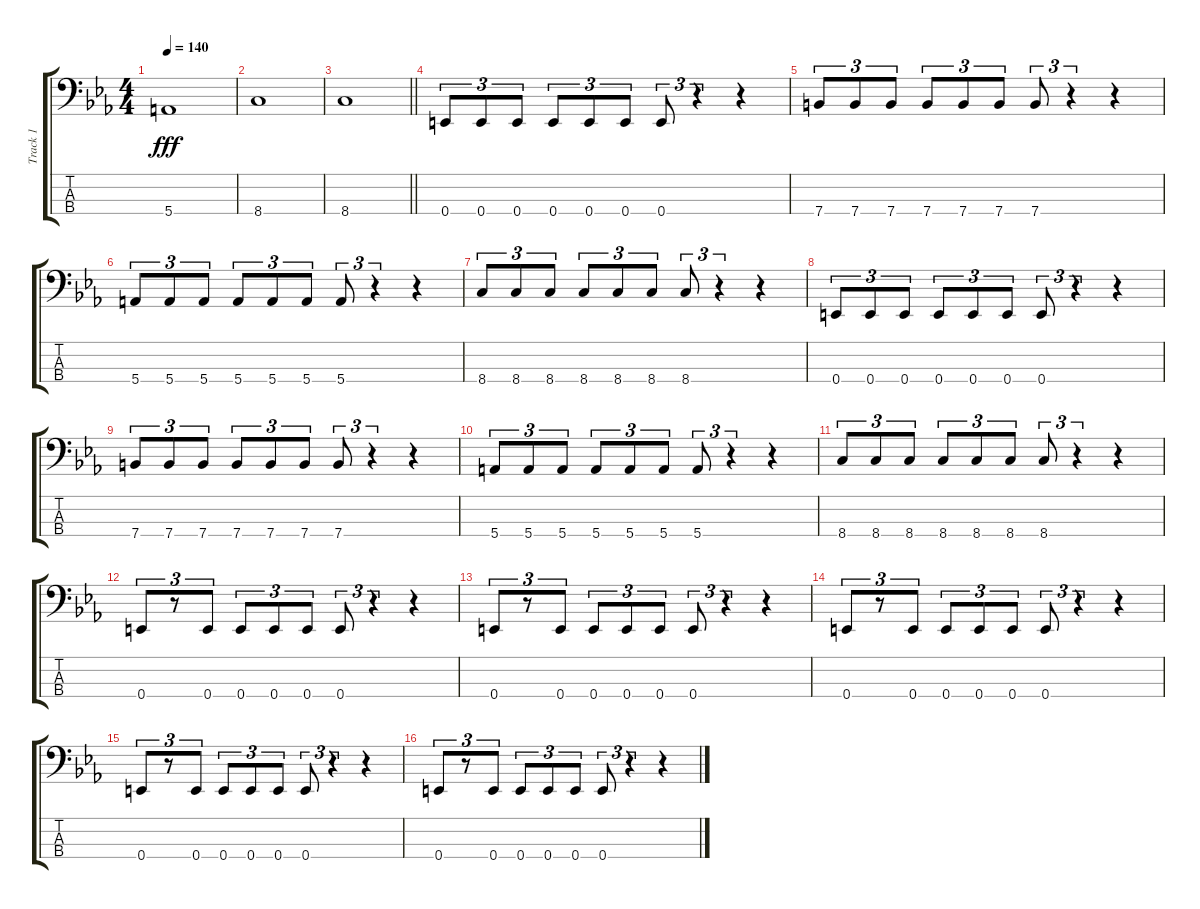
\track ("Track 1" "Track 1") {instrument electricbassfinger}
\staff {score tabs}
\tuning (G2 D2 A1 E1) {hide}
\ts (4 4)
\tempo 140
\clef f4
\ks eb
5.4.1{dy fff} |
8.4.1 |
\barLineRight lightlight
8.4.1 |
0.4.8{tu (3 2)} 0.4.8{tu (3 2)} 0.4.8{tu (3 2)} 0.4.8{tu (3 2)} 0.4.8{tu (3 2)} 0.4.8{tu (3 2)} 0.4.8{tu (3 2)} r.4{tu (3 2)} r.4 |
7.4.8{tu (3 2)} 7.4.8{tu (3 2)} 7.4.8{tu (3 2)} 7.4.8{tu (3 2)} 7.4.8{tu (3 2)} 7.4.8{tu (3 2)} 7.4.8{tu (3 2)} r.4{tu (3 2)} r.4 |
5.4.8{tu (3 2)} 5.4.8{tu (3 2)} 5.4.8{tu (3 2)} 5.4.8{tu (3 2)} 5.4.8{tu (3 2)} 5.4.8{tu (3 2)} 5.4.8{tu (3 2)} r.4{tu (3 2)} r.4 |
8.4.8{tu (3 2)} 8.4.8{tu (3 2)} 8.4.8{tu (3 2)} 8.4.8{tu (3 2)} 8.4.8{tu (3 2)} 8.4.8{tu (3 2)} 8.4.8{tu (3 2)} r.4{tu (3 2)} r.4 |
0.4.8{tu (3 2)} 0.4.8{tu (3 2)} 0.4.8{tu (3 2)} 0.4.8{tu (3 2)} 0.4.8{tu (3 2)} 0.4.8{tu (3 2)} 0.4.8{tu (3 2)} r.4{tu (3 2)} r.4 |
7.4.8{tu (3 2)} 7.4.8{tu (3 2)} 7.4.8{tu (3 2)} 7.4.8{tu (3 2)} 7.4.8{tu (3 2)} 7.4.8{tu (3 2)} 7.4.8{tu (3 2)} r.4{tu (3 2)} r.4 |
5.4.8{tu (3 2)} 5.4.8{tu (3 2)} 5.4.8{tu (3 2)} 5.4.8{tu (3 2)} 5.4.8{tu (3 2)} 5.4.8{tu (3 2)} 5.4.8{tu (3 2)} r.4{tu (3 2)} r.4 |
8.4.8{tu (3 2)} 8.4.8{tu (3 2)} 8.4.8{tu (3 2)} 8.4.8{tu (3 2)} 8.4.8{tu (3 2)} 8.4.8{tu (3 2)} 8.4.8{tu (3 2)} r.4{tu (3 2)} r.4 |
0.4.8{tu (3 2)} r.8{tu (3 2)} 0.4.8{tu (3 2)} 0.4.8{tu (3 2)} 0.4.8{tu (3 2)} 0.4.8{tu (3 2)} 0.4.8{tu (3 2)} r.4{tu (3 2)} r.4 |
0.4.8{tu (3 2)} r.8{tu (3 2)} 0.4.8{tu (3 2)} 0.4.8{tu (3 2)} 0.4.8{tu (3 2)} 0.4.8{tu (3 2)} 0.4.8{tu (3 2)} r.4{tu (3 2)} r.4 |
0.4.8{tu (3 2)} r.8{tu (3 2)} 0.4.8{tu (3 2)} 0.4.8{tu (3 2)} 0.4.8{tu (3 2)} 0.4.8{tu (3 2)} 0.4.8{tu (3 2)} r.4{tu (3 2)} r.4 |
0.4.8{tu (3 2)} r.8{tu (3 2)} 0.4.8{tu (3 2)} 0.4.8{tu (3 2)} 0.4.8{tu (3 2)} 0.4.8{tu (3 2)} 0.4.8{tu (3 2)} r.4{tu (3 2)} r.4 |
0.4.8{tu (3 2)} r.8{tu (3 2)} 0.4.8{tu (3 2)} 0.4.8{tu (3 2)} 0.4.8{tu (3 2)} 0.4.8{tu (3 2)} 0.4.8{tu (3 2)} r.4{tu (3 2)} r.4
